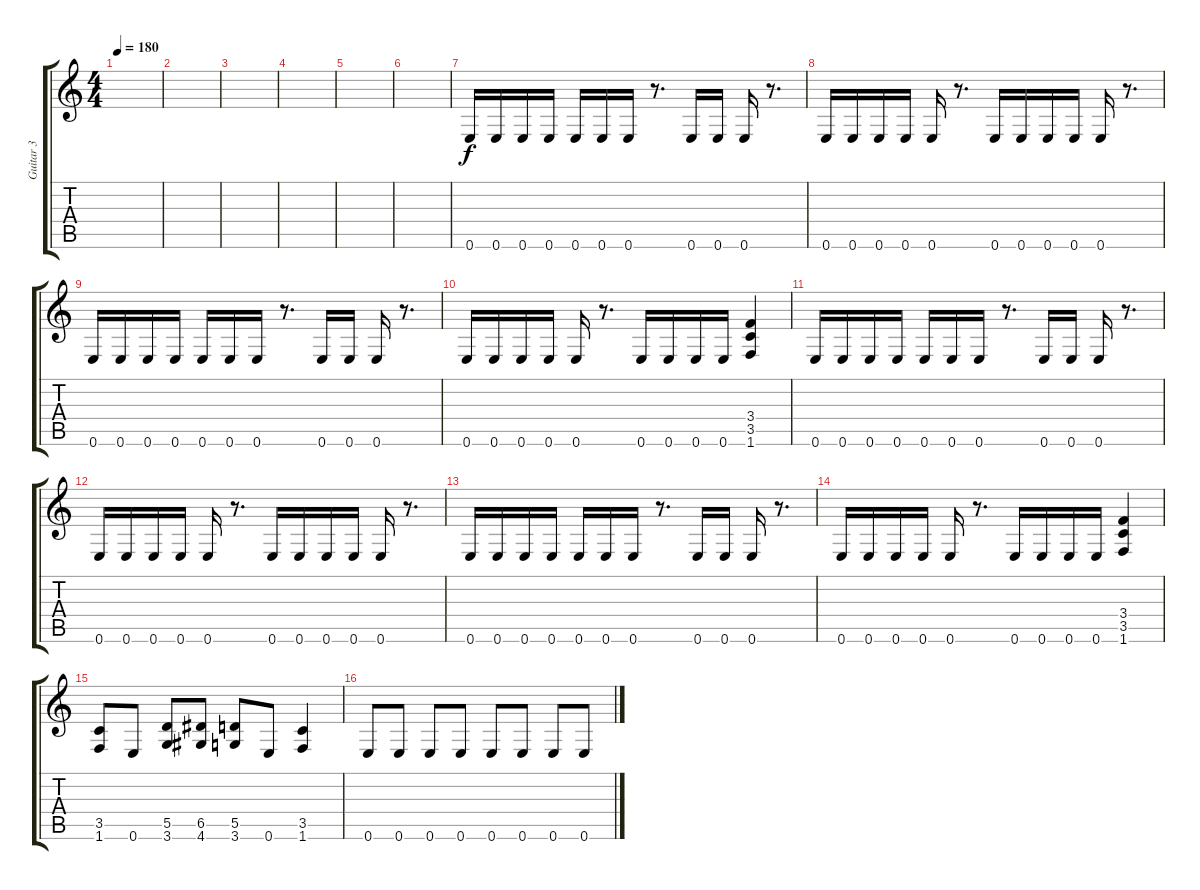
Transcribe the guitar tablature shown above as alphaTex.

\track ("Guitar 3" "Guitar 3") {instrument distortionguitar}
\staff {score tabs}
\tuning (E4 B3 G3 D3 A2 E2) {hide}
\ts (4 4)
\tempo 180
\clef g2
\ks c
|
|
|
|
|
|
0.6.16 0.6.16 0.6.16 0.6.16 0.6.16 0.6.16 0.6.16 r.8{d} 0.6.16 0.6.16 0.6.16 r.8{d} |
0.6.16 0.6.16 0.6.16 0.6.16 0.6.16 r.8{d} 0.6.16 0.6.16 0.6.16 0.6.16 0.6.16 r.8{d} |
0.6.16 0.6.16 0.6.16 0.6.16 0.6.16 0.6.16 0.6.16 r.8{d} 0.6.16 0.6.16 0.6.16 r.8{d} |
0.6.16 0.6.16 0.6.16 0.6.16 0.6.16 r.8{d} 0.6.16 0.6.16 0.6.16 0.6.16 (3.4 3.5 1.6).4 |
0.6.16 0.6.16 0.6.16 0.6.16 0.6.16 0.6.16 0.6.16 r.8{d} 0.6.16 0.6.16 0.6.16 r.8{d} |
0.6.16 0.6.16 0.6.16 0.6.16 0.6.16 r.8{d} 0.6.16 0.6.16 0.6.16 0.6.16 0.6.16 r.8{d} |
0.6.16 0.6.16 0.6.16 0.6.16 0.6.16 0.6.16 0.6.16 r.8{d} 0.6.16 0.6.16 0.6.16 r.8{d} |
0.6.16 0.6.16 0.6.16 0.6.16 0.6.16 r.8{d} 0.6.16 0.6.16 0.6.16 0.6.16 (3.4 3.5 1.6).4 |
(3.5 1.6).8 0.6.8 (5.5 3.6).8 (6.5 4.6).8 (5.5 3.6).8 0.6.8 (3.5 1.6).4 |
0.6.8 0.6.8 0.6.8 0.6.8 0.6.8 0.6.8 0.6.8 0.6.8
